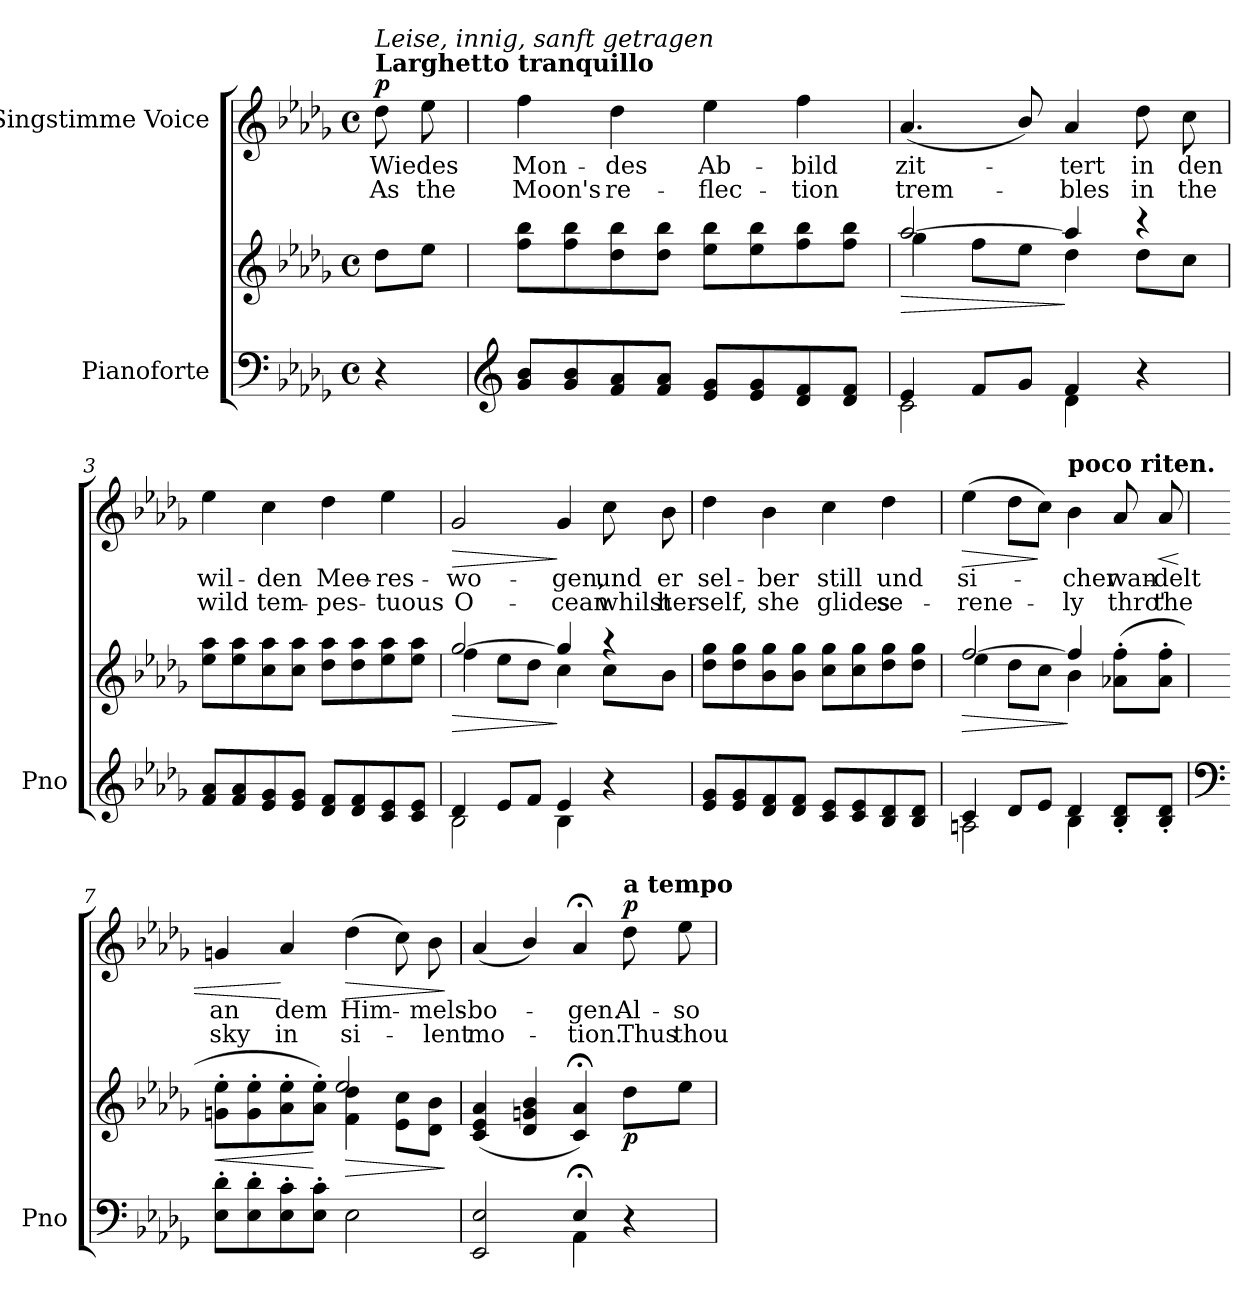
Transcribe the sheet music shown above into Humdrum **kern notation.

**kern	**kern	**dynam	**kern	**text	**text	**dynam
*part2	*part2	*part2	*part1	*part1	*part1	*part1
*staff3	*staff2	*staff2/3	*staff1	*staff1	*staff1	*staff1
*I"Pianoforte	*	*	*I"Singstimme Voice	*	*	*
*I'Pno	*	*	*	*	*	*
*clefF4	*clefG2	*	*clefG2	*	*	*
*k[b-e-a-d-g-]	*k[b-e-a-d-g-]	*	*k[b-e-a-d-g-]	*	*	*
*M4/4	*M4/4	*	*M4/4	*	*	*
*met(c)	*met(c)	*	*met(c)	*	*	*
=	=	=	=	=	=	=
!	!	!	!LO:TX:a:B:t=Larghetto tranquillo	!	!	!
!	!	!	!LO:TX:i:t=Leise, innig, sanft getragen	!	!	!
!	!	!LO:DY:b	!	!	!	!
!	!	!LO:DY:n=1:b	!	!	!	!LO:DY:a
4r	8dd-\L	p other-dynamics	8dd-\	Wie	As	p
.	8ee-\J	.	8ee-\	des	the	.
=1	=1	=1	=1	=1	=1	=1
*clefG2	*	*	*	*	*	*
8g-/ 8b-/L	8ff\ 8bb-\L	.	4ff\	Mon-	Moon's	.
8g-/ 8b-/	8ff\ 8bb-\	.	.	.	.	.
8f/ 8a-/	8dd-\ 8bb-\	.	4dd-\	-des	re-	.
8f/ 8a-/J	8dd-\ 8bb-\J	.	.	.	.	.
8e-/ 8g-/L	8ee-\ 8bb-\L	.	4ee-\	Ab-	-flec-	.
8e-/ 8g-/	8ee-\ 8bb-\	.	.	.	.	.
8d-/ 8f/	8ff\ 8bb-\	.	4ff\	-bild	-tion	.
8d-/ 8f/J	8ff\ 8bb-\J	.	.	.	.	.
=2	=2	=2	=2	=2	=2	=2
*^	*	*	*	*	*	*
!	!	!	!LO:HP:b	!	!	!	!
*	*	*^	*	*	*	*	*
4e-/	2c\	[2aa-/	4gg-\	>	(4.a-/	zit-	trem-	.
8f/L	.	.	8ff\L	.	.	.	.	.
8g-/J	.	.	8ee-\J	.	8b-/)	.	.	.
4f/	4d-\	4aa-/]	4dd-\	]	4a-/	-tert	-bles	.
4r	4ryy	4r	8dd-\L	.	8dd-\	in	in	.
.	.	.	8cc\J	.	8cc\	den	the	.
*v	*v	*	*	*	*	*	*	*
*	*v	*v	*	*	*	*	*
=3	=3	=3	=3	=3	=3	=3
8f/ 8a-/L	8ee-\ 8aa-\L	.	4ee-\	wil-	wild	.
8f/ 8a-/	8ee-\ 8aa-\	.	.	.	.	.
8e-/ 8g-/	8cc\ 8aa-\	.	4cc\	-den	tem-	.
8e-/ 8g-/J	8cc\ 8aa-\J	.	.	.	.	.
8d-/ 8f/L	8dd-\ 8aa-\L	.	4dd-\	Mee-	-pes-	.
8d-/ 8f/	8dd-\ 8aa-\	.	.	.	.	.
8c/ 8e-/	8ee-\ 8aa-\	.	4ee-\	-res-	-tuous	.
8c/ 8e-/J	8ee-\ 8aa-\J	.	.	.	.	.
=4	=4	=4	=4	=4	=4	=4
*^	*	*	*	*	*	*
!	!	!	!LO:HP:b	!	!	!	!LO:HP:b
*	*	*^	*	*	*	*	*
4d-/	2B-\	[2gg-/	4ff\	>	2g-/	-wo-	O-	>
8e-/L	.	.	8ee-\L	.	.	.	.	.
8f/J	.	.	8dd-\J	.	.	.	.	.
4e-/	4B-\	4gg-/]	4cc\	]	4g-/	-gen,	-cean	]
4r	4ryy	4r	8cc\L	.	8cc\	und	whilst	.
.	.	.	8b-\J	.	8b-\	er	her-	.
*v	*v	*	*	*	*	*	*	*
=5	=5	=5	=5	=5	=5	=5	=5
8e-/ 8g-/L	1ryy	8dd-\ 8gg-\L	.	4dd-\	sel-	-self,	.
8e-/ 8g-/	.	8dd-\ 8gg-\	.	.	.	.	.
8d-/ 8f/	.	8b-\ 8gg-\	.	4b-\	-ber	she	.
8d-/ 8f/J	.	8b-\ 8gg-\J	.	.	.	.	.
8c/ 8e-/L	.	8cc\ 8gg-\L	.	4cc\	still	glides	.
8c/ 8e-/	.	8cc\ 8gg-\	.	.	.	.	.
8B-/ 8d-/	.	8dd-\ 8gg-\	.	4dd-\	und	se-	.
8B-/ 8d-/J	.	8dd-\ 8gg-\J	.	.	.	.	.
=6	=6	=6	=6	=6	=6	=6	=6
*^	*	*	*	*	*	*	*
!	!	!	!	!LO:HP:b	!	!	!	!LO:HP:b
4c/	2An\	[2ff/	4ee-\	>	(4ee-\	si-	-rene-	>
8d-/L	.	.	8dd-\L	.	8dd-\L	.	.	.
8e-/J	.	.	8cc\J	.	8cc\J)	.	.	]
!	!	!	!	!	!LO:TX:a:B:t=poco riten.	!	!	!
4d-/	4B-\	4ff/]	4b-\	]	4b-\	-cher	-ly	.
8B-/'< 8d-/'<L	4ryy	(>8a-X\'> 8ff\'>L	4ryy	.	8a-/	wan-	thro'	.
!	!	!	!	!	!	!	!	!LO:HP:b
8B-/'< 8d-/'<J	.	8a-\'> 8ff\'>J	.	.	8a-/	-delt	the	<
*v	*v	*	*	*	*	*	*	*
=7	=7	=7	=7	=7	=7	=7	=7
*clefF4	*	*	*	*	*	*	*
!	!	!	!LO:HP:b	!	!	!	!
8E-\' 8d-\'L	8gn\'> 8ee-\'>L	2ryy	<	4gn/	an	sky	.
8E-\' 8d-\'	8g\'> 8ee-\'>	.	.	.	.	.	.
8E-\' 8c\'	8a-\'> 8ee-\'>	.	.	4a-/	dem	in	[
8E-\' 8c\'J	8a-\'> 8ee-\'>J)	.	[	.	.	.	.
!	!	!	!LO:HP:b	!	!	!	!LO:HP:b
2E-\	4f\ 4dd-\	2ee-/	>	(4dd-\	Him-	si-	>
.	8e-\ 8cc\L	.	.	8cc\)	.	.	.
.	8d-\ 8b-\J	.	.	8b-\	-mels-	-lent	.
*	*v	*v	*	*	*	*	*
.	.	]	.	.	.	]
=8	=8	=8	=8	=8	=8	=8
*^	*	*	*	*	*	*
2EE-/ 2E-/	2ryy	(>4c/ 4e-/ 4a-/	.	(4a-/	-bo-	mo-	.
.	.	4d-/ 4gn/ 4b-/	.	4b-/)	.	.	.
4E-;</	4AA-\	4c/;< 4a-/;<)	.	4a-;</	-gen.	-tion.	.
!	!	!	!	!LO:TX:a:B:t=a tempo	!	!	!
!	!	!	!LO:DY:b	!	!	!	!LO:DY:a
4r	4ryy	8dd-\L	p	8dd-\	Al-	Thus	p
.	.	8ee-\J	.	8ee-\	-so	thou	.
*v	*v	*	*	*	*	*	*
=	=	=	=	=	=	=
*-	*-	*-	*-	*-	*-	*-
